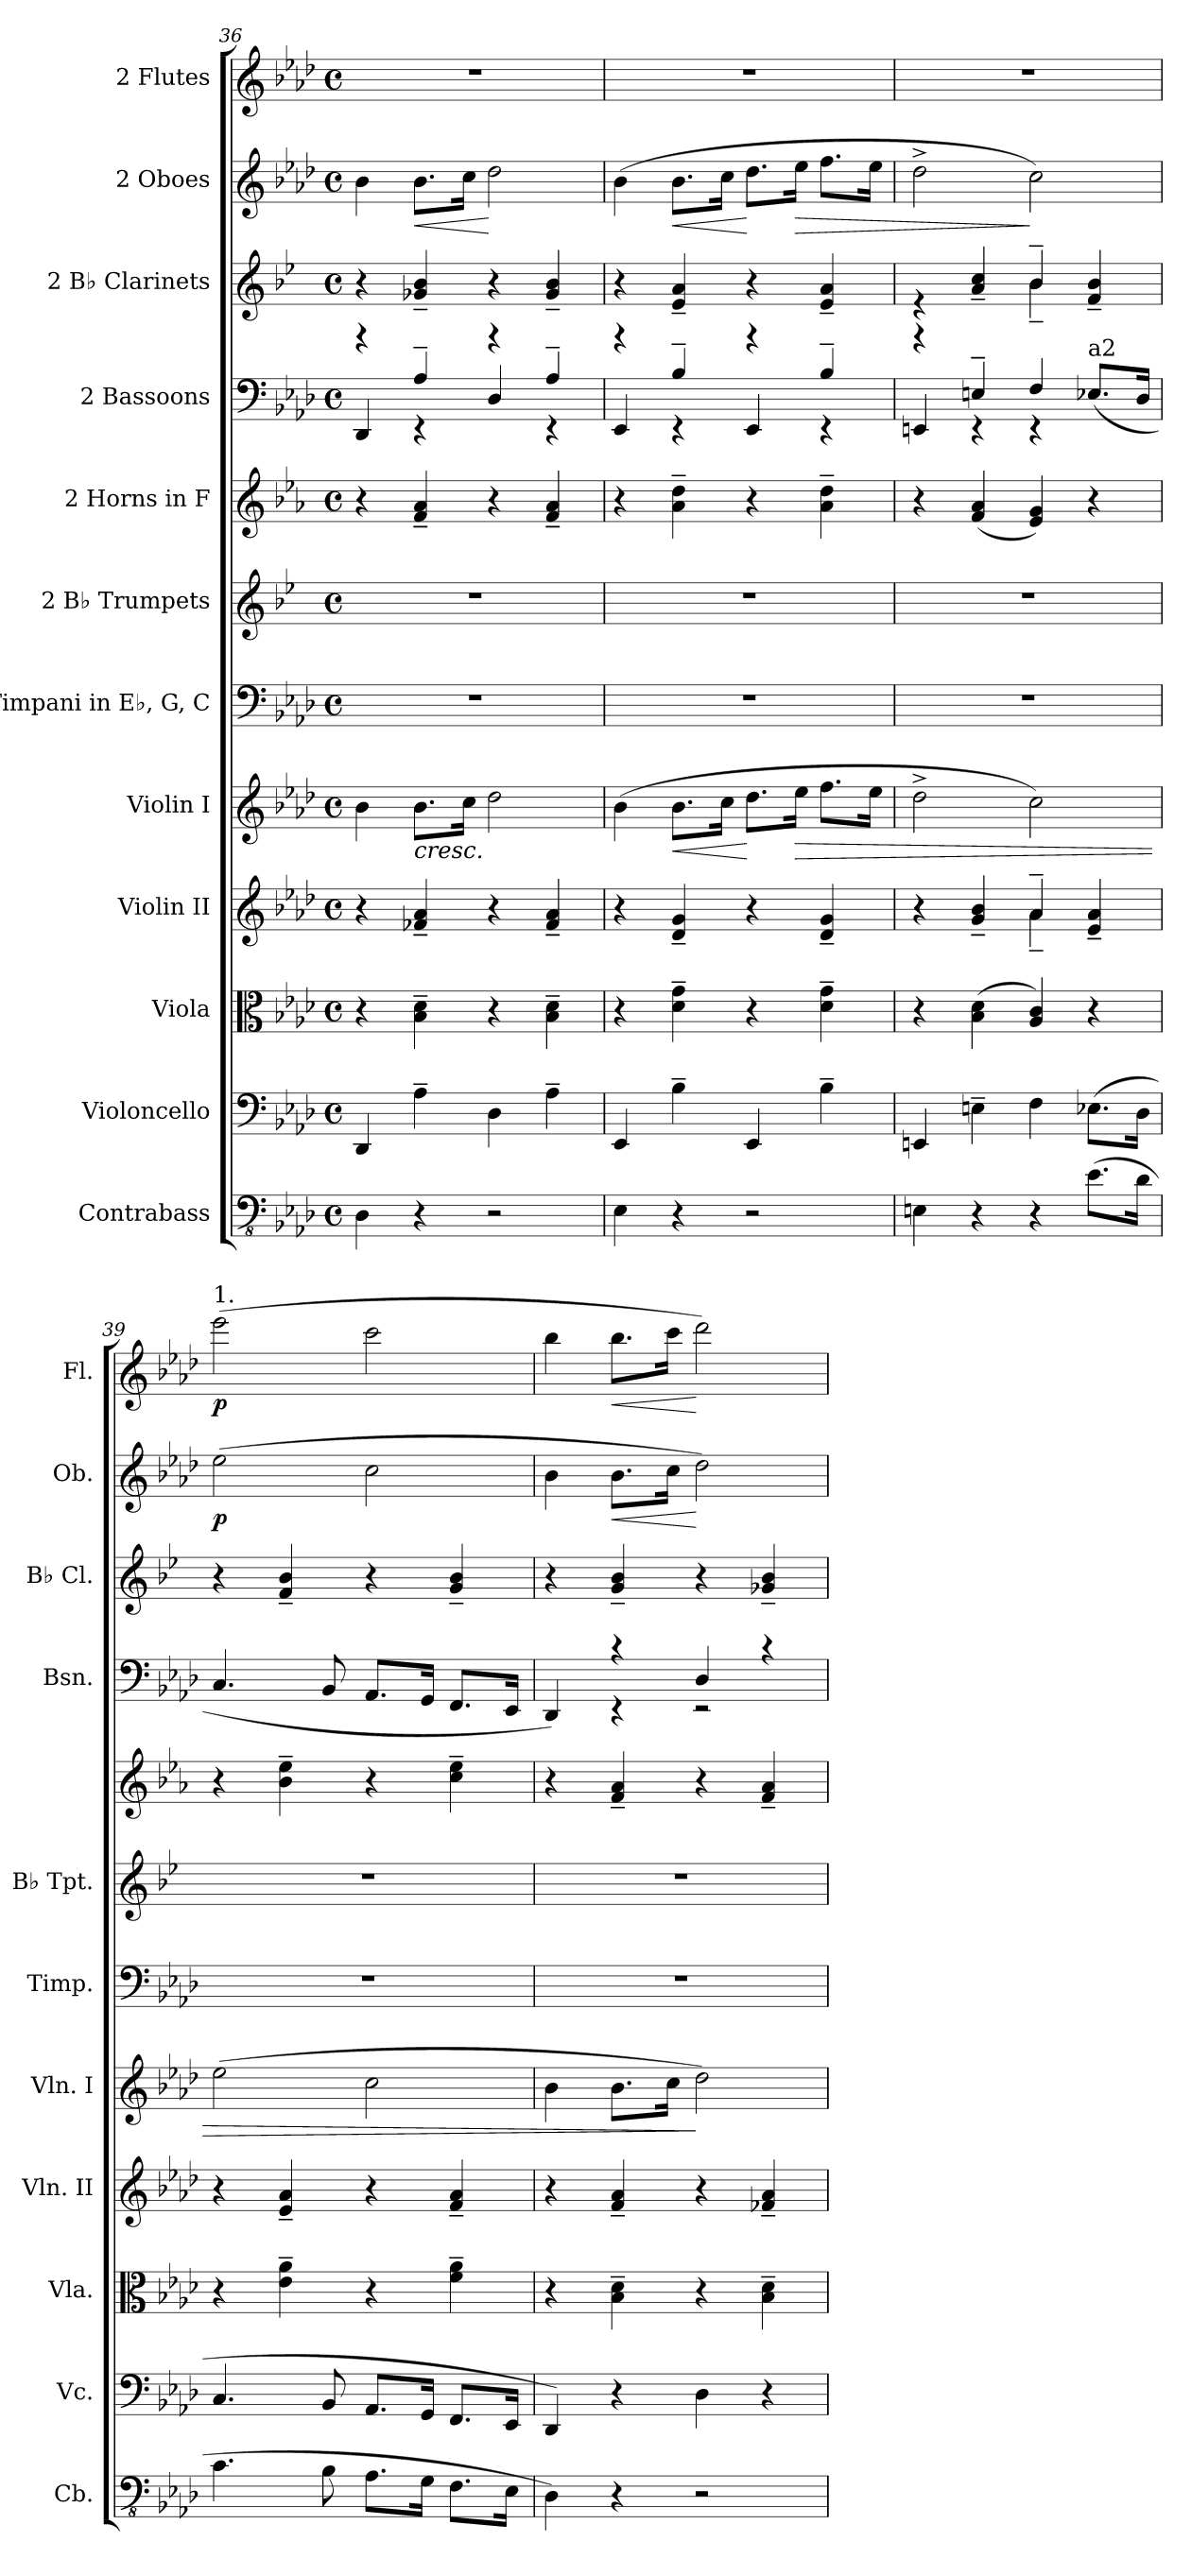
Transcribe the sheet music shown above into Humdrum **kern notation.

**kern	**kern	**kern	**kern	**kern	**dynam	**kern	**kern	**kern	**kern	**kern	**kern	**dynam	**kern	**dynam
*part12	*part11	*part10	*part9	*part8	*part8	*part7	*part6	*part5	*part4	*part3	*part2	*part2	*part1	*part1
*staff12	*staff11	*staff10	*staff9	*staff8	*staff8	*staff7	*staff6	*staff5	*staff4	*staff3	*staff2	*staff2	*staff1	*staff1
*I"Contrabass	*I"Violoncello	*I"Viola	*I"Violin II	*I"Violin I	*	*I"Timpani in E♭, G, C	*I"2 B♭ Trumpets	*I"2 Horns in F	*I"2 Bassoons	*I"2 B♭ Clarinets	*I"2 Oboes	*	*I"2 Flutes	*
*I'Cb.	*I'Vc.	*I'Vla.	*I'Vln. II	*I'Vln. I	*	*I'Timp.	*I'B♭ Tpt.	*	*I'Bsn.	*I'B♭ Cl.	*I'Ob.	*	*I'Fl.	*
!!LO:PB:g=z
*clefFv4	*clefF4	*clefC3	*clefG2	*clefG2	*	*clefF4	*clefG2	*clefG2	*clefF4	*clefG2	*clefG2	*	*clefG2	*
*	*	*	*	*	*	*	*ITrd1c2	*ITrd4c7	*	*ITrd1c2	*	*	*	*
*k[b-e-a-d-]	*k[b-e-a-d-]	*k[b-e-a-d-]	*k[b-e-a-d-]	*k[b-e-a-d-]	*	*k[b-e-a-d-]	*k[b-e-a-d-]	*k[b-e-a-d-]	*k[b-e-a-d-]	*k[b-e-a-d-]	*k[b-e-a-d-]	*	*k[b-e-a-d-]	*
*M4/4	*M4/4	*M4/4	*M4/4	*M4/4	*	*M4/4	*M4/4	*M4/4	*M4/4	*M4/4	*M4/4	*	*M4/4	*
*met(c)	*met(c)	*met(c)	*met(c)	*met(c)	*	*met(c)	*met(c)	*met(c)	*met(c)	*met(c)	*met(c)	*	*met(c)	*
=36	=36	=36	=36	=36	=36	=36	=36	=36	=36	=36	=36	=36	=36	=36
*	*	*	*	*	*	*	*	*	*^	*	*	*	*	*
4DD-\	4DD-/	4r	4r	4b-\	.	1r	1r	4r	4DD-/	4rb	4r	4b-\	.	1r	.
!	!	!	!	!	!LO:HP:b	!	!	!	!	!	!	!	!LO:HP:b	!	!
4r	4A-~\	4B-\~ 4d-\~	4f-X/~ 4a-/~	8.b-\L	<	.	.	4B-/~ 4d-/~	4A-~/	4rEE	4f-X/~ 4a-/~	8.b-\L	<	.	.
.	.	.	.	16cc\Jk	.	.	.	.	.	.	.	16cc\Jk	.	.	.
2r	4D-\	4r	4r	2dd-\	.	.	.	4r	4D-/	4rb	4r	2dd-\	[	.	.
.	4A-~\	4B-\~ 4d-\~	4f-/~ 4a-/~	.	.	.	.	4B-/~ 4d-/~	4A-~/	4rEE	4f-/~ 4a-/~	.	.	.	.
=37	=37	=37	=37	=37	=37	=37	=37	=37	=37	=37	=37	=37	=37	=37	=37
4EE-\	4EE-/	4r	4r	(>4b-\	.	1r	1r	4r	4EE-/	4rb	4r	(>4b-\	.	1r	.
!	!	!	!	!	!LO:HP:b	!	!	!	!	!	!	!	!LO:HP:b	!	!
4r	4B-~\	4d-\~ 4g\~	4d-/~ 4g/~	8.b-\L	<	.	.	4d-\~ 4g\~	4B-~/	4rEE	4d-/~ 4g/~	8.b-\L	<	.	.
.	.	.	.	16cc\Jk	.	.	.	.	.	.	.	16cc\Jk	.	.	.
2r	4EE-/	4r	4r	8.dd-\L	[	.	.	4r	4EE-/	4rb	4r	8.dd-\L	[	.	.
!	!	!	!	!	!LO:HP:b	!	!	!	!	!	!	!	!LO:HP:b	!	!
.	.	.	.	16ee-\Jk	>	.	.	.	.	.	.	16ee-\Jk	>	.	.
.	4B-~\	4d-\~ 4g\~	4d-/~ 4g/~	8.ff\L	.	.	.	4d-\~ 4g\~	4B-~/	4rEE	4d-/~ 4g/~	8.ff\L	.	.	.
.	.	.	.	16ee-\Jk	.	.	.	.	.	.	.	16ee-\Jk	.	.	.
=38	=38	=38	=38	=38	=38	=38	=38	=38	=38	=38	=38	=38	=38	=38	=38
*	*	*	*^	*	*	*	*	*	*	*	*^	*	*	*	*
4EEn\	4EEn/	4r	4r	2ryy	2dd-^\	.	1r	1r	4r	4EEn/	4rb	4re	2ryy	2dd-^\	.	1r	.
4r	4En~\	(>4B-\ 4d-\	4g/~ 4b-/~	.	.	.	.	.	(<4B-/ 4d-/	4En~/	4rEE	4g/~ 4b-/~	.	.	.	.	.
4r	4F\	4A-/ 4c/)	4a-~/	4a-~\	2cc\)	[	.	.	4A-/ 4c/)	4F/	4rEE	4a-~/	4a-~\	2cc\)	]	.	.
!	!	!	!	!	!	!	!	!	!	!LO:TX:a:t=a2	!	!	!	!	!	!	!
(>8.E-\L	(>8.E-X\L	4r	4e-/~ 4a-/~	4ryy	.	.	.	.	4r	(>8.E-X/L	4ryy	4e-/~ 4a-/~	4ryy	.	.	.	.
16D-\Jk	16D-\Jk	.	.	.	.	.	.	.	.	16D-/Jk	.	.	.	.	.	.	.
*	*	*	*	*	*	*	*	*	*	*v	*v	*	*	*	*	*	*
*	*	*	*v	*v	*	*	*	*	*	*	*v	*v	*	*	*	*
=39	=39	=39	=39	=39	=39	=39	=39	=39	=39	=39	=39	=39	=39	=39
!	!	!	!	!	!	!	!	!	!	!	!	!	!LO:TX:a:t=1.	!
!	!	!	!	!	!	!	!	!	!	!	!	!LO:DY:b	!	!LO:DY:b
4.C\	4.C/	4r	4r	(>2ee-\	.	1r	1r	4r	4.C/	4r	(>2ee-\	p	(>2eee-\	p
.	.	4e-\~ 4a-\~	4e-/~ 4a-/~	.	.	.	.	4e-\~ 4a-\~	.	4e-/~ 4a-/~	.	.	.	.
8BB-\	8BB-/	.	.	.	.	.	.	.	8BB-/	.	.	.	.	.
8.AA-\L	8.AA-/L	4r	4r	2cc\	.	.	.	4r	8.AA-/L	4r	2cc\	.	2ccc\	.
16GG\Jk	16GG/Jk	.	.	.	.	.	.	.	16GG/Jk	.	.	.	.	.
8.FF\L	8.FF/L	4f\~ 4a-\~	4f/~ 4a-/~	.	.	.	.	4f\~ 4a-\~	8.FF/L	4f/~ 4a-/~	.	.	.	.
16EE-\Jk	16EE-/Jk	.	.	.	.	.	.	.	16EE-/Jk	.	.	.	.	.
=40	=40	=40	=40	=40	=40	=40	=40	=40	=40	=40	=40	=40	=40	=40
*	*	*	*	*	*	*	*	*	*^	*	*	*	*	*
4DD-\)	4DD-/)	4r	4r	4b-\	.	1r	1r	4r	4DD-/)	4ryy	4r	4b-\	.	4bb-\	.
!	!	!	!	!	!	!	!	!	!	!	!	!	!LO:HP:b	!	!LO:HP:b
4r	4r	4B-\~ 4d-\~	4f/~ 4a-/~	8.b-\L	.	.	.	4B-/~ 4d-/~	4rc	4rEE	4f/~ 4a-/~	8.b-\L	<	8.bb-\L	<
.	.	.	.	16cc\Jk	.	.	.	.	.	.	.	16cc\Jk	.	16ccc\Jk	.
2r	4D-\	4r	4r	2dd-\)	]	.	.	4r	4D-/	2rEE	4r	2dd-\)	[	2ddd-\)	[
.	4r	4B-\~ 4d-\~	4f-X/~ 4a-/~	.	.	.	.	4B-/~ 4d-/~	4rc	.	4f-X/~ 4a-/~	.	.	.	.
*	*	*	*	*	*	*	*	*	*v	*v	*	*	*	*	*
=	=	=	=	=	=	=	=	=	=	=	=	=	=	=
*-	*-	*-	*-	*-	*-	*-	*-	*-	*-	*-	*-	*-	*-	*-
